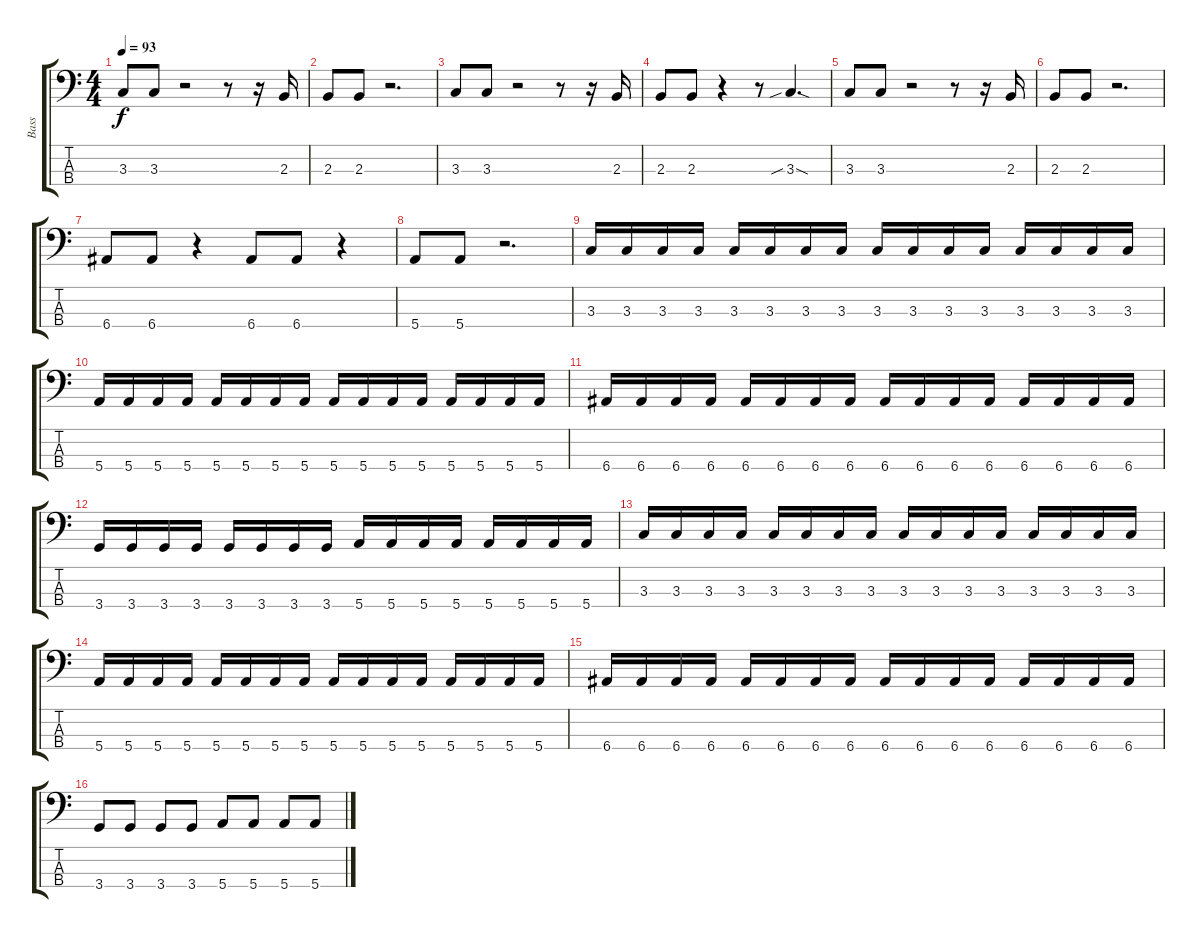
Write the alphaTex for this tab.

\track ("Bass" "Bass") {instrument electricbassfinger}
\staff {score tabs}
\tuning (G2 D2 A1 E1) {hide}
\ts (4 4)
\tempo 93
\clef f4
\ks c
3.3.8{dy f} 3.3.8 r.2 r.8 r.16 2.3.16 |
2.3.8 2.3.8 r.2{d} |
3.3.8 3.3.8 r.2 r.8 r.16 2.3.16 |
2.3.8 2.3.8 r.4 r.8 3.3{sib sod}.4{d} |
3.3.8 3.3.8 r.2 r.8 r.16 2.3.16 |
2.3.8 2.3.8 r.2{d} |
6.4.8 6.4.8 r.4 6.4.8 6.4.8 r.4 |
5.4.8 5.4.8 r.2{d} |
3.3.16 3.3.16 3.3.16 3.3.16 3.3.16 3.3.16 3.3.16 3.3.16 3.3.16 3.3.16 3.3.16 3.3.16 3.3.16 3.3.16 3.3.16 3.3.16 |
5.4.16 5.4.16 5.4.16 5.4.16 5.4.16 5.4.16 5.4.16 5.4.16 5.4.16 5.4.16 5.4.16 5.4.16 5.4.16 5.4.16 5.4.16 5.4.16 |
6.4.16 6.4.16 6.4.16 6.4.16 6.4.16 6.4.16 6.4.16 6.4.16 6.4.16 6.4.16 6.4.16 6.4.16 6.4.16 6.4.16 6.4.16 6.4.16 |
3.4.16 3.4.16 3.4.16 3.4.16 3.4.16 3.4.16 3.4.16 3.4.16 5.4.16 5.4.16 5.4.16 5.4.16 5.4.16 5.4.16 5.4.16 5.4.16 |
3.3.16 3.3.16 3.3.16 3.3.16 3.3.16 3.3.16 3.3.16 3.3.16 3.3.16 3.3.16 3.3.16 3.3.16 3.3.16 3.3.16 3.3.16 3.3.16 |
5.4.16 5.4.16 5.4.16 5.4.16 5.4.16 5.4.16 5.4.16 5.4.16 5.4.16 5.4.16 5.4.16 5.4.16 5.4.16 5.4.16 5.4.16 5.4.16 |
6.4.16 6.4.16 6.4.16 6.4.16 6.4.16 6.4.16 6.4.16 6.4.16 6.4.16 6.4.16 6.4.16 6.4.16 6.4.16 6.4.16 6.4.16 6.4.16 |
3.4.8 3.4.8 3.4.8 3.4.8 5.4.8 5.4.8 5.4.8 5.4.8
